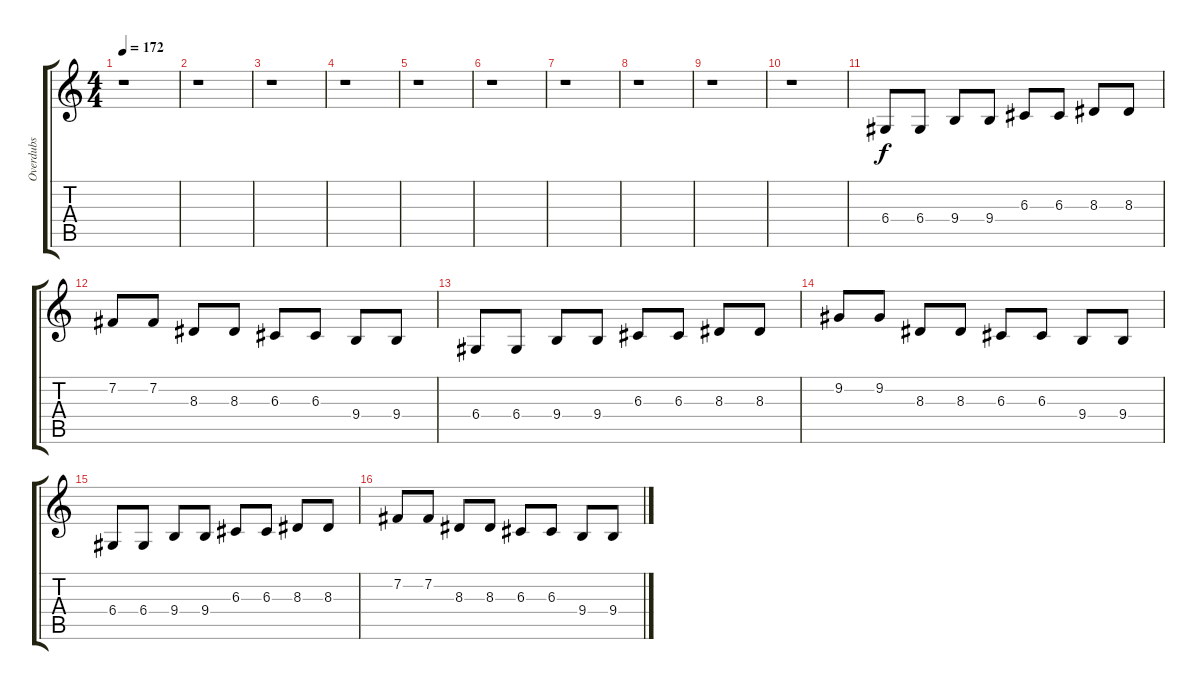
\track ("Overdubs" "Overdubs") {instrument lead8bassandlead}
\staff {score tabs}
\tuning (E4 B3 G3 D3 A2 E2) {hide}
\ts (4 4)
\tempo 172
\clef g2
\ks c
r.1{dy f instrument lead8bassandlead} |
r.1 |
r.1 |
r.1 |
r.1 |
r.1 |
r.1 |
r.1 |
r.1 |
r.1 |
6.4.8 6.4.8 9.4.8 9.4.8 6.3.8 6.3.8 8.3.8 8.3.8 |
7.2.8 7.2.8 8.3.8 8.3.8 6.3.8 6.3.8 9.4.8 9.4.8 |
6.4.8 6.4.8 9.4.8 9.4.8 6.3.8 6.3.8 8.3.8 8.3.8 |
9.2.8 9.2.8 8.3.8 8.3.8 6.3.8 6.3.8 9.4.8 9.4.8 |
6.4.8 6.4.8 9.4.8 9.4.8 6.3.8 6.3.8 8.3.8 8.3.8 |
7.2.8 7.2.8 8.3.8 8.3.8 6.3.8 6.3.8 9.4.8 9.4.8
